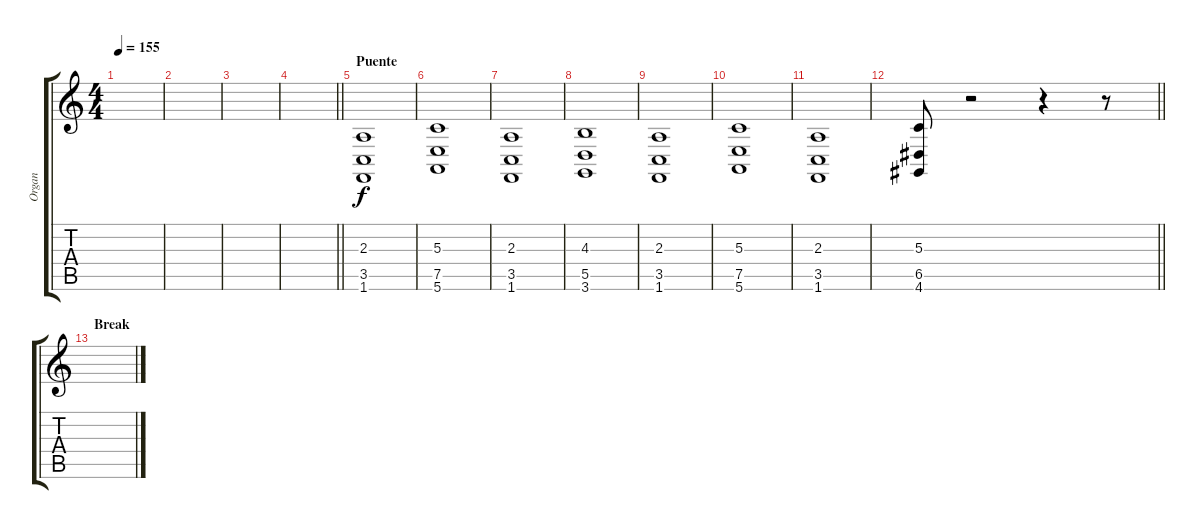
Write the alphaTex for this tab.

\track ("Organ" "Organ") {instrument rockorgan}
\staff {score tabs}
\tuning (E4 B3 G3 D3 A2 E2) {hide}
\ts (4 4)
\tempo 155
\clef g2
\ks c
|
|
|
\barLineRight lightlight
|
\section ("" "Puente")
(2.3 3.5 1.6).1 |
(5.3 7.5 5.6).1 |
(2.3 3.5 1.6).1 |
(4.3 5.5 3.6).1 |
(2.3 3.5 1.6).1 |
(5.3 7.5 5.6).1 |
(2.3 3.5 1.6).1 |
\barLineRight lightlight
(5.3 6.5 4.6).8 r.2 r.4 r.8 |
\section ("" "Break")
